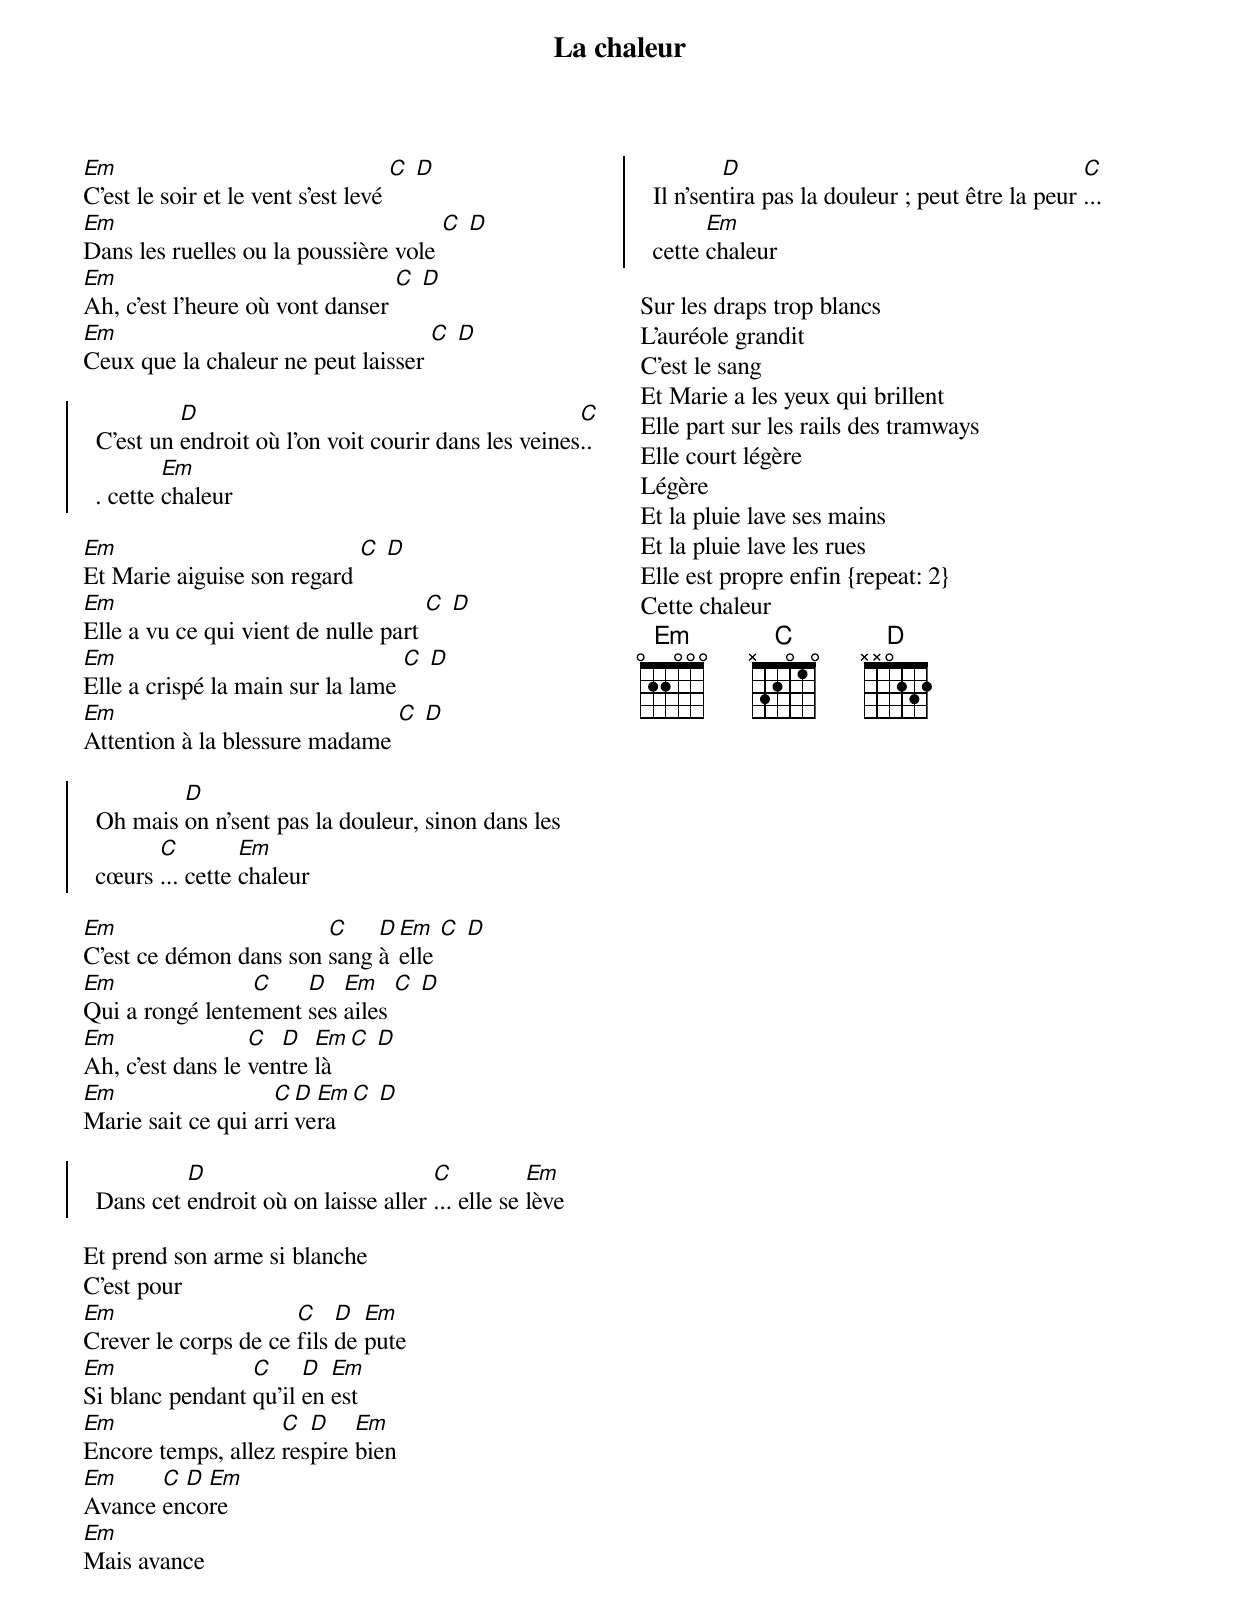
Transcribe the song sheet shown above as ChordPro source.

{title: La chaleur}
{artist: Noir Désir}
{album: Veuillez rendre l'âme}
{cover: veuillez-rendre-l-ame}
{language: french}
{columns: 2}
{define: Em frets 0 2 2 0 0 0}
{define: C frets X 3 2 0 1 0}
{define: D frets X X 0 2 3 2}

[Em]C'est le soir et le vent s'est levé [C] [D]
[Em]Dans les ruelles ou la poussière vole [C] [D]
[Em]Ah, c'est l'heure où vont danser [C] [D]
[Em]Ceux que la chaleur ne peut laisser [C] [D]

{start_of_chorus}
  C'est un [D]endroit où l'on voit courir dans les veines[C]... cette [Em]chaleur
{end_of_chorus}

[Em]Et Marie aiguise son regard [C] [D]
[Em]Elle a vu ce qui vient de nulle part [C] [D]
[Em]Elle a crispé la main sur la lame [C] [D]
[Em]Attention à la blessure madame [C] [D]

{start_of_chorus}
  Oh mais [D]on n'sent pas la douleur, sinon dans les cœurs [C]... cette [Em]chaleur
{end_of_chorus}

[Em]C'est ce démon dans son [C]sang [D]à [Em]elle [C] [D]
[Em]Qui a rongé lente[C]ment [D]ses [Em]ailes [C] [D]
[Em]Ah, c'est dans le [C]ven[D]tre [Em]là [C] [D]
[Em]Marie sait ce qui ar[C]ri[D]ve[Em]ra [C] [D]

{start_of_chorus}
  Dans cet [D]endroit où on laisse aller [C]... elle se [Em]lève
{end_of_chorus}

Et prend son arme si blanche
C'est pour
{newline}
[Em]Crever le corps de ce [C]fils [D]de [Em]pute
[Em]Si blanc pendant [C]qu'il [D]en [Em]est
[Em]Encore temps, allez [C]res[D]pire [Em]bien
[Em]Avance [C]en[D]co[Em]re
[Em]Mais avance

{start_of_chorus}
  Il n'sen[D]tira pas la douleur ; peut être la peur [C]... cette [Em]chaleur
{end_of_chorus}

{start_of_bridge}
Sur les draps trop blancs
L'auréole grandit
C'est le sang
Et Marie a les yeux qui brillent
Elle part sur les rails des tramways
Elle court légère
Légère
Et la pluie lave ses mains
Et la pluie lave les rues
Elle est propre enfin {repeat: 2}
Cette chaleur
{end_of_bridge}
